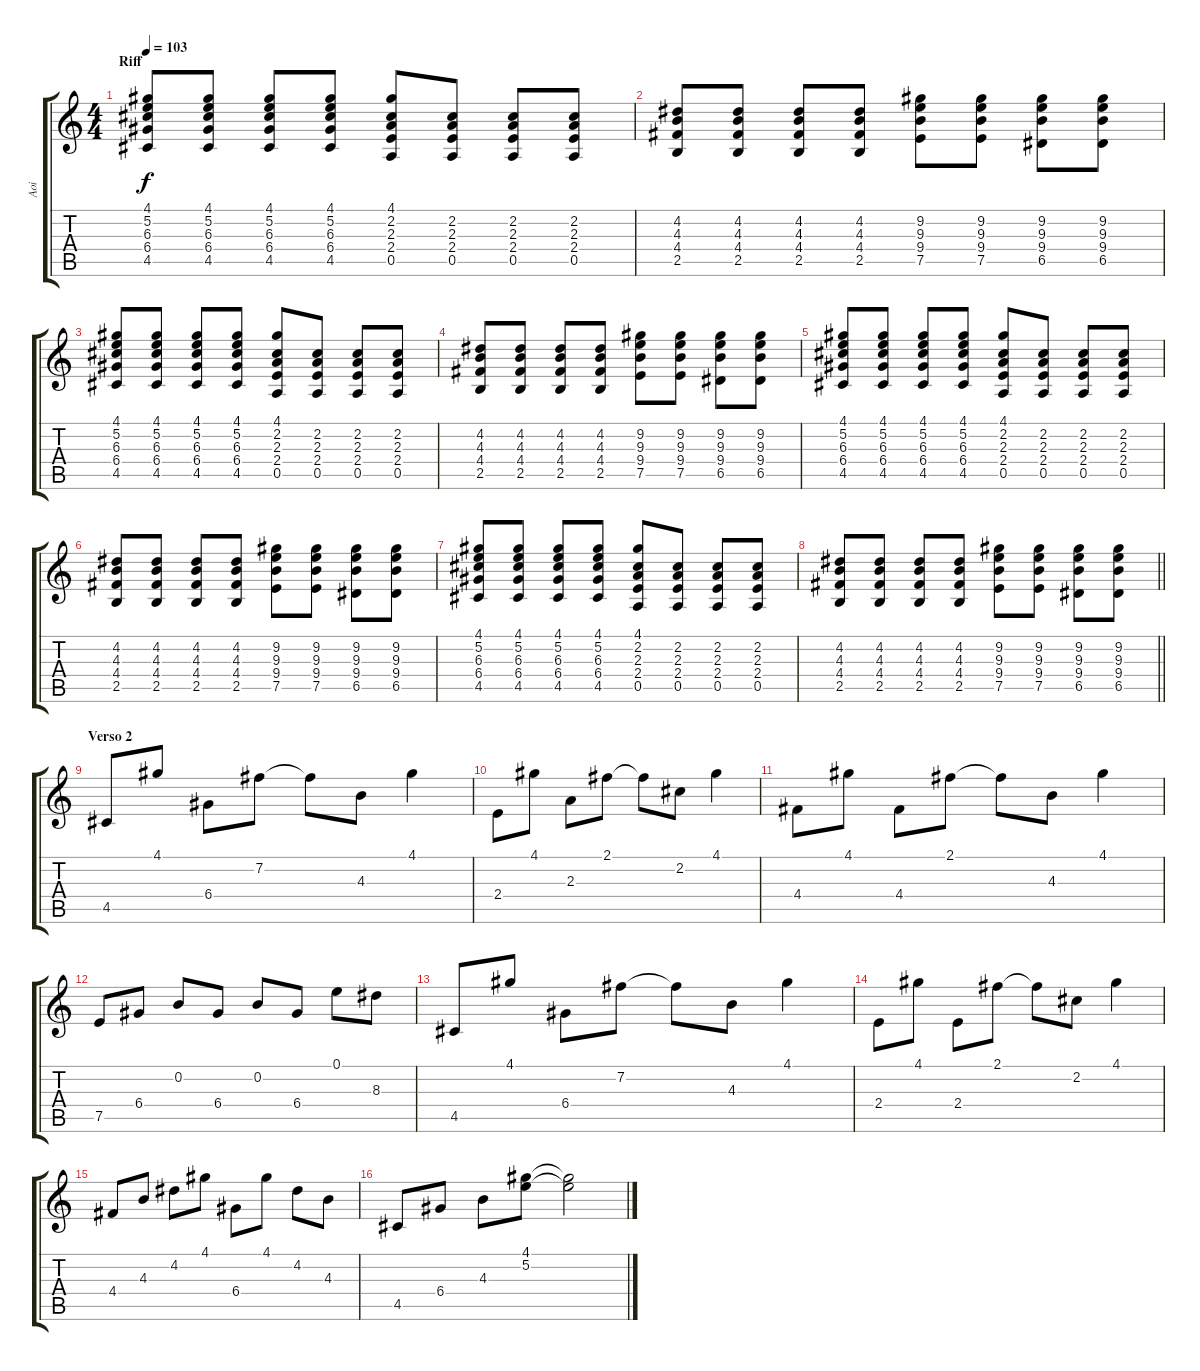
\track ("Aoi" "Aoi") {instrument acousticguitarsteel}
\staff {score tabs}
\tuning (E4 B3 G3 D3 A2 E2) {hide}
\ts (4 4)
\section ("" "Riff")
\tempo 103
\clef g2
\ks c
(4.1 5.2 6.3 6.4 4.5).8{dy f instrument overdrivenguitar} (4.1 5.2 6.3 6.4 4.5).8 (4.1 5.2 6.3 6.4 4.5).8 (4.1 5.2 6.3 6.4 4.5).8 (4.1 2.2 2.3 2.4 0.5).8 (2.2 2.3 2.4 0.5).8 (2.2 2.3 2.4 0.5).8 (2.2 2.3 2.4 0.5).8 |
(4.2 4.3 4.4 2.5).8 (4.2 4.3 4.4 2.5).8 (4.2 4.3 4.4 2.5).8 (4.2 4.3 4.4 2.5).8 (9.2 9.3 9.4 7.5).8 (9.2 9.3 9.4 7.5).8 (9.2 9.3 9.4 6.5).8 (9.2 9.3 9.4 6.5).8 |
(4.1 5.2 6.3 6.4 4.5).8{instrument overdrivenguitar} (4.1 5.2 6.3 6.4 4.5).8 (4.1 5.2 6.3 6.4 4.5).8 (4.1 5.2 6.3 6.4 4.5).8 (4.1 2.2 2.3 2.4 0.5).8 (2.2 2.3 2.4 0.5).8 (2.2 2.3 2.4 0.5).8 (2.2 2.3 2.4 0.5).8 |
(4.2 4.3 4.4 2.5).8 (4.2 4.3 4.4 2.5).8 (4.2 4.3 4.4 2.5).8 (4.2 4.3 4.4 2.5).8 (9.2 9.3 9.4 7.5).8 (9.2 9.3 9.4 7.5).8 (9.2 9.3 9.4 6.5).8 (9.2 9.3 9.4 6.5).8 |
(4.1 5.2 6.3 6.4 4.5).8{instrument overdrivenguitar} (4.1 5.2 6.3 6.4 4.5).8 (4.1 5.2 6.3 6.4 4.5).8 (4.1 5.2 6.3 6.4 4.5).8 (4.1 2.2 2.3 2.4 0.5).8 (2.2 2.3 2.4 0.5).8 (2.2 2.3 2.4 0.5).8 (2.2 2.3 2.4 0.5).8 |
(4.2 4.3 4.4 2.5).8 (4.2 4.3 4.4 2.5).8 (4.2 4.3 4.4 2.5).8 (4.2 4.3 4.4 2.5).8 (9.2 9.3 9.4 7.5).8 (9.2 9.3 9.4 7.5).8 (9.2 9.3 9.4 6.5).8 (9.2 9.3 9.4 6.5).8 |
(4.1 5.2 6.3 6.4 4.5).8{instrument overdrivenguitar} (4.1 5.2 6.3 6.4 4.5).8 (4.1 5.2 6.3 6.4 4.5).8 (4.1 5.2 6.3 6.4 4.5).8 (4.1 2.2 2.3 2.4 0.5).8 (2.2 2.3 2.4 0.5).8 (2.2 2.3 2.4 0.5).8 (2.2 2.3 2.4 0.5).8 |
\barLineRight lightlight
(4.2 4.3 4.4 2.5).8 (4.2 4.3 4.4 2.5).8 (4.2 4.3 4.4 2.5).8 (4.2 4.3 4.4 2.5).8 (9.2 9.3 9.4 7.5).8 (9.2 9.3 9.4 7.5).8 (9.2 9.3 9.4 6.5).8 (9.2 9.3 9.4 6.5).8 |
\section ("" "Verso 2")
4.5.8{instrument acousticguitarsteel} 4.1.8 6.4.8 7.2.8 7.2{t}.8 4.3.8 4.1.4 |
2.4.8 4.1.8 2.3.8 2.1.8 2.1{t}.8 2.2.8 4.1.4 |
4.4.8 4.1.8 4.4.8 2.1.8 2.1{t}.8 4.3.8 4.1.4 |
7.5.8 6.4.8 0.2.8 6.4.8 0.2.8 6.4.8 0.1.8 8.3.8 |
4.5.8 4.1.8 6.4.8 7.2.8 7.2{t}.8 4.3.8 4.1.4 |
2.4.8 4.1.8 2.4.8 2.1.8 2.1{t}.8 2.2.8 4.1.4 |
4.4.8 4.3.8 4.2.8 4.1.8 6.4.8 4.1.8 4.2.8 4.3.8 |
4.5.8 6.4.8 4.3.8 (4.1 5.2).8 (4.1{t} 5.2{t}).2
